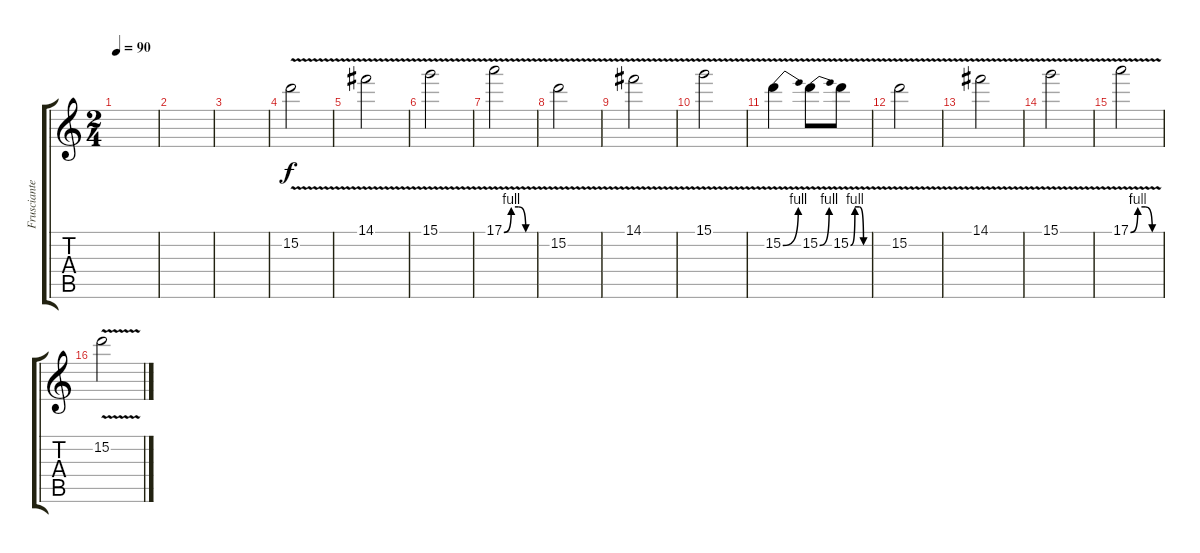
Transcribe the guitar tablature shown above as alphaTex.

\track ("Frusciante Solo" "Frusciante") {instrument overdrivenguitar}
\staff {score tabs}
\tuning (E4 B3 G3 D3 A2 E2) {hide}
\ts (2 4)
\tempo 90
\clef g2
\ks c
|
|
|
15.2{v}.2 |
14.1{v}.2 |
15.1{v}.2 |
17.1{be (custom 0 0 15 4 30 4 45 0 60 0) v}.2 |
15.2{v}.2 |
14.1{v}.2 |
15.1{v}.2 |
15.2{be (bend 0 0 60 4) v}.4 15.2{be (bend 0 0 60 4) v}.8 15.2{be (custom 0 0 15 4 30 4 45 0 60 0) v}.8 |
15.2{v}.2 |
14.1{v}.2 |
15.1{v}.2 |
17.1{be (custom 0 0 15 4 30 4 45 0 60 0) v}.2 |
15.2{v}.2
